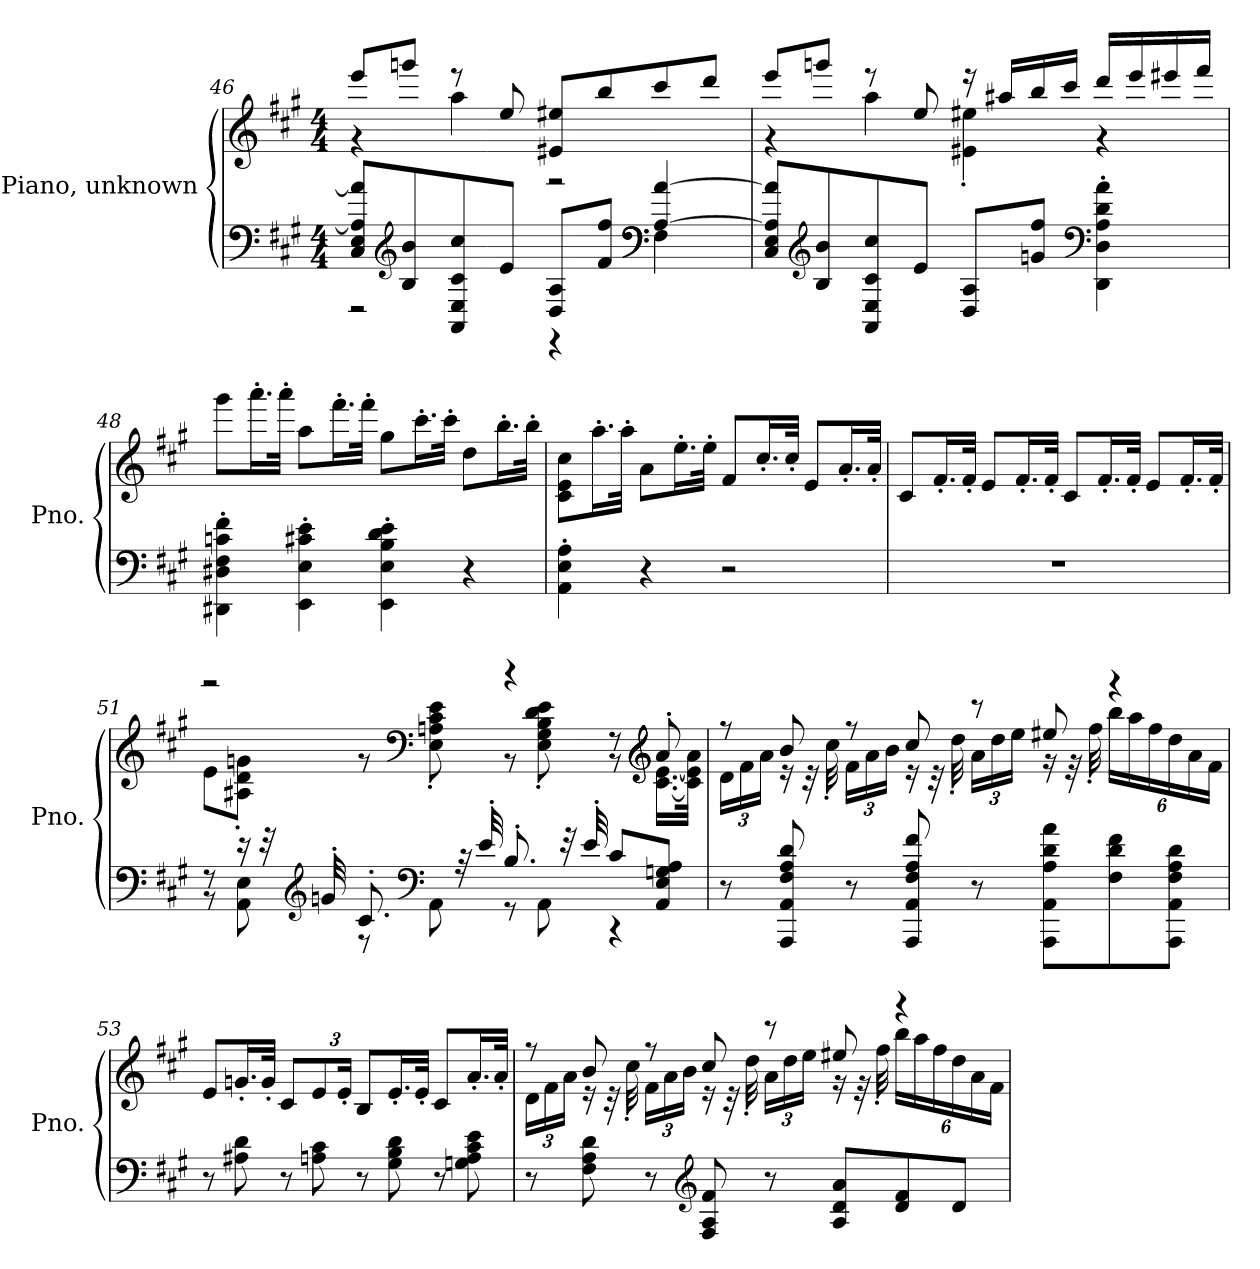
**kern	**kern
*part1	*part1
*staff2	*staff1
*I"Piano, unknown	*
*I'Pno.	*
!!LO:PB:g=z
*clefF4	*clefG2
*k[f#c#g#]	*k[f#c#g#]
*M4/4	*M4/4
=46	=46
*^	*^
8C#/ 8E/ 8A/] 8a/]L	2r	8eee/L	4r
*clefG2	*	*	*
8B/ 8b/	.	8gggn/J	.
8AA/ 8E/ 8c#/ 8cc#/	.	8r	4aa\
8e/J	.	8ee/	.
8D/ 8A/L	4r	8e#X/ 8ee#X/L	2r
8f#/ 8ff#/J	.	8bb/	.
*clefF4	*	*	*
[4A/ [4a/	4F#\	8ccc#/	.
.	.	8ddd/J	.
*v	*v	*	*
=47	=47	=47
8C#/ 8E/ 8A/] 8a/]L	8eee/L	4r
*clefG2	*	*
8B/ 8b/	8gggn/J	.
8AA/ 8E/ 8c#/ 8cc#/	8r	4aa\
8e/J	8ee/	.
8D/ 8A/L	16r	4e#X\' 4ee#X\'
.	16aa#X/LL	.
8gn/ 8ff#/J	16bb/	.
.	16ccc#/JJ	.
*clefF4	*	*
4DD\' 4D\' 4A\' 4d\' 4a\'	16ddd/LL	4r
.	16eee/	.
.	16eee#X/	.
.	16fff#/JJ	.
*	*v	*v
!!LO:LB:g=z
=48	=48
4DD#X\' 4D#X\' 4F#\' 4cn\' 4f#\'	8ggg#\L
.	16.aaa'\L
.	32aaa'\JJk
4EE\' 4E\' 4c#X\' 4e\'	8aa\L
.	16.fff#'\L
.	32fff#'\JJk
4EE\' 4E\' 4B\' 4d\' 4e\'	8gg#\L
.	16.ccc#'\L
.	32ccc#'\JJk
4r	8dd\L
.	16.bb'\L
.	32bb'\JJk
=49	=49
4AA\' 4E\' 4A\'	8c#\ 8e\ 8cc#\L
.	16.aa'\L
.	32aa'\JJk
4r	8a\L
.	16.ee'\L
.	32ee'\JJk
2r	8f#/L
.	16.cc#'/L
.	32cc#'/JJk
.	8e/L
.	16.a'/L
.	32a'/JJk
!!LO:LB:g=z
=50	=50
1r	8c#/L
.	16.f#'/L
.	32f#'/JJk
.	8e/L
.	16.f#'/L
.	32f#'/JJk
.	8c#/L
.	16.f#'/L
.	32f#'/JJk
.	8e/L
.	16.f#'/L
.	32f#'/JJk
=51	=51
*^	*^
8r	8r	2r	8e\L
16r	8AA\ 8E\	.	8A#X\' 8d\' 8gn\'J
32r	.	.	.
*clefG2	*	*	*
32gn'/	.	.	.
8.c#'/	8r	.	8r
*clefF4	*	*clefF4	*
.	8AA\	.	8E\' 8An\' 8c#\' 8e\'
32r	.	.	.
32e'/	.	.	.
8.B'/	8r	4r	8r
.	8AA\	.	8E\' 8G#\' 8B\' 8d\' 8e\'
32r	.	.	.
32e'/	.	.	.
8c#/L	4r	8r	8r
*	*	*clefG2	*
8AA/ 8E/ 8Gn/ 8A/J	.	8a'/	[16.c#\ [16.e\LL
.	.	.	32c#\] 32e\] 32a\JJk
*v	*v	*	*
!!LO:LB:g=z	!!
=52	=52	=52
*	*	*Xbrackettup
8r	8r	24d\LL
.	.	24f#\
.	.	24a\JJ
8AAA/ 8AA/ 8F#/ 8A/ 8d/	8b/	16r
.	.	32r
.	.	32cc#'\
8r	8r	24f#\LL
.	.	24a\
.	.	24b\JJ
8AAA/ 8AA/ 8F#/ 8A/ 8f#/	8cc#/	16r
.	.	32r
.	.	32dd'\
8r	8r	24a\LL
.	.	24dd\
.	.	24ee\JJ
8AAA\ 8AA\ 8A\ 8d\ 8a\L	8ee#X/	16r
.	.	32r
.	.	32ff#'\
8F#\ 8d\ 8f#\	4r	24bb\LL
.	.	24aa\
.	.	24ff#\
8AAA\ 8AA\ 8F#\ 8A\ 8d\J	.	24dd\
.	.	24a\
.	.	24f#\JJ
*	*v	*v
=53	=53
8r	8e/L
8A#X\ 8d\	16.gn'/L
.	32g'/JJk
8r	8c#/L
8An\ 8c#\	12e/
.	24e'/Jk
8r	8B/L
8G#\ 8B\ 8d\	16.e'/L
.	32e'/JJk
8r	8c#/L
8Gn\ 8A\ 8c#\ 8e\	16.a'/L
.	32a'/JJk
!!LO:LB:g=z
=54	=54
*	*^
8r	8r	24d\LL
.	.	24f#\
.	.	24a\JJ
8F#\ 8A\ 8d\	8b/	16r
.	.	32r
.	.	32cc#'\
8r	8r	24f#\LL
.	.	24a\
.	.	24b\JJ
*clefG2	*	*
8F#/ 8A/ 8f#/	8cc#/	16r
.	.	32r
.	.	32dd'\
8r	8r	24a\LL
.	.	24dd\
.	.	24ee\JJ
8A/ 8d/ 8a/L	8ee#X/	16r
.	.	32r
.	.	32ff#'\
8d/ 8f#/	4r	24bb\LL
.	.	24aa\
.	.	24ff#\
8d/J	.	24dd\
.	.	24a\
.	.	24f#\JJ
*	*v	*v
=	=
*-	*-
